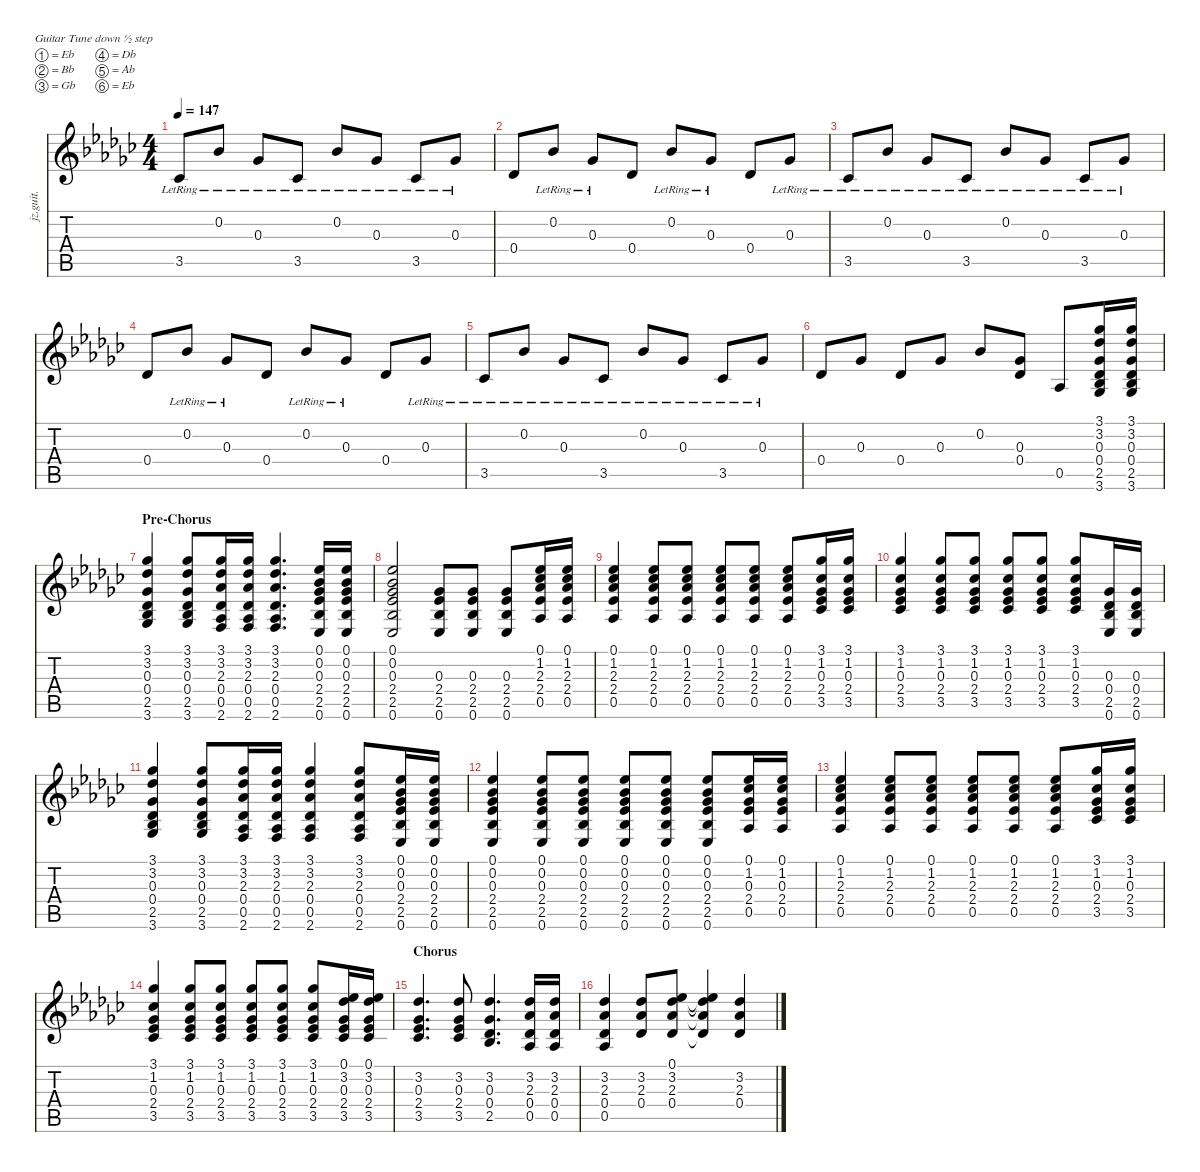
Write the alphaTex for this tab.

\defaultSystemsLayout 4
\hideDynamics
\bracketExtendMode nobrackets
\otherSystemsTrackNameOrientation horizontal
\track ("Guitar (Billy)" "jz.guit.") {instrument electricguitarjazz}
\staff {score tabs}
\tuning (Eb4 Bb3 Gb3 Db3 Ab2 Eb2)
\ts (4 4)
\tempo 147
\clef g2
\ks ebminor
3.5{lr acc b}.8{dy f beam Up} 0.2{lr acc b}.8{beam Up} 0.3{lr acc b}.8{beam Up} 3.5{lr acc b}.8{beam Up} 0.2{lr acc b}.8{beam Up} 0.3{lr acc b}.8{beam Up} 3.5{lr acc b}.8{beam Up} 0.3{lr acc b}.8{beam Up} |
0.4{acc b}.8{beam Up} 0.2{lr acc b}.8{beam Up} 0.3{lr acc b}.8{beam Up} 0.4{acc b}.8{beam Up} 0.2{lr acc b}.8{beam Up} 0.3{lr acc b}.8{beam Up} 0.4{acc b}.8{beam Up} 0.3{lr acc b}.8{beam Up} |
3.5{lr acc b}.8{beam Up} 0.2{lr acc b}.8{beam Up} 0.3{lr acc b}.8{beam Up} 3.5{lr acc b}.8{beam Up} 0.2{lr acc b}.8{beam Up} 0.3{lr acc b}.8{beam Up} 3.5{lr acc b}.8{beam Up} 0.3{lr acc b}.8{beam Up} |
0.4{acc b}.8{beam Up} 0.2{lr acc b}.8{beam Up} 0.3{lr acc b}.8{beam Up} 0.4{acc b}.8{beam Up} 0.2{lr acc b}.8{beam Up} 0.3{lr acc b}.8{beam Up} 0.4{acc b}.8{beam Up} 0.3{lr acc b}.8{beam Up} |
3.5{lr acc b}.8{beam Up} 0.2{lr acc b}.8{beam Up} 0.3{lr acc b}.8{beam Up} 3.5{lr acc b}.8{beam Up} 0.2{lr acc b}.8{beam Up} 0.3{lr acc b}.8{beam Up} 3.5{lr acc b}.8{beam Up} 0.3{lr acc b}.8{beam Up} |
0.4{acc b}.8{beam Up} 0.3{acc b}.8{beam Up} 0.4{acc b}.8{beam Up} 0.3{acc b}.8{beam Up} 0.2{acc b}.8{beam Up} (0.3{acc b} 0.4{acc b}).8{beam Up} 0.5{acc b}.8{beam Up} (3.1{acc b} 3.2{acc b} 0.3{acc b} 0.4{acc b} 2.5{acc b} 3.6{acc b}).16{beam Up} (3.1{acc b} 3.2{acc b} 0.3{acc b} 0.4{acc b} 2.5{acc b} 3.6{acc b}).16{beam Up} |
\section ("" "Pre-Chorus")
(3.1{acc b} 3.2{acc b} 0.3{acc b} 0.4{acc b} 2.5{acc b} 3.6{acc b}).4{beam Up} (3.1{acc b} 3.2{acc b} 0.3{acc b} 0.4{acc b} 2.5{acc b} 3.6{acc b}).8{beam Up} (3.1{acc b} 3.2{acc b} 2.3{acc b} 0.4{acc b} 0.5{acc b} 2.6{acc forcenatural}).16{beam Up} (3.1{acc b} 3.2{acc b} 2.3{acc b} 0.4{acc b} 0.5{acc b} 2.6{acc forcenatural}).16{beam Up} (3.1{acc b} 3.2{acc b} 2.3{acc b} 0.4{acc b} 0.5{acc b} 2.6{acc forcenatural}).4{d beam Up} (0.1{acc b} 0.2{acc b} 0.3{acc b} 2.4{acc b} 2.5{acc b} 0.6{acc b}).16{beam Up} (0.1{acc b} 0.2{acc b} 0.3{acc b} 2.4{acc b} 2.5{acc b} 0.6{acc b}).16{beam Up} |
(0.1{acc b} 0.2{acc b} 0.3{acc b} 2.4{acc b} 2.5{acc b} 0.6{acc b}).2{beam Up} (0.3{acc b} 2.4{acc b} 2.5{acc b} 0.6{acc b}).8{beam Up} (0.3{acc b} 2.4{acc b} 2.5{acc b} 0.6{acc b}).8{beam Up} (0.3{acc b} 2.4{acc b} 2.5{acc b} 0.6{acc b}).8{beam Up} (0.1{acc b} 1.2{acc b} 2.3{acc b} 2.4{acc b} 0.5{acc b}).16{beam Up} (0.1{acc b} 1.2{acc b} 2.3{acc b} 2.4{acc b} 0.5{acc b}).16{beam Up} |
(0.1{acc b} 1.2{acc b} 2.3{acc b} 2.4{acc b} 0.5{acc b}).4{beam Up} (0.1{acc b} 1.2{acc b} 2.3{acc b} 2.4{acc b} 0.5{acc b}).8{beam Up} (0.1{acc b} 1.2{acc b} 2.3{acc b} 2.4{acc b} 0.5{acc b}).8{beam Up} (0.1{acc b} 1.2{acc b} 2.3{acc b} 2.4{acc b} 0.5{acc b}).8{beam Up} (0.1{acc b} 1.2{acc b} 2.3{acc b} 2.4{acc b} 0.5{acc b}).8{beam Up} (0.1{acc b} 1.2{acc b} 2.3{acc b} 2.4{acc b} 0.5{acc b}).8{beam Up} (3.1{acc b} 1.2{acc b} 0.3{acc b} 2.4{acc b} 3.5{acc b}).16{beam Up} (3.1{acc b} 1.2{acc b} 0.3{acc b} 2.4{acc b} 3.5{acc b}).16{beam Up} |
(3.1{acc b} 1.2{acc b} 0.3{acc b} 2.4{acc b} 3.5{acc b}).4{beam Up} (3.1{acc b} 1.2{acc b} 0.3{acc b} 2.4{acc b} 3.5{acc b}).8{beam Up} (3.1{acc b} 1.2{acc b} 0.3{acc b} 2.4{acc b} 3.5{acc b}).8{beam Up} (3.1{acc b} 1.2{acc b} 0.3{acc b} 2.4{acc b} 3.5{acc b}).8{beam Up} (3.1{acc b} 1.2{acc b} 0.3{acc b} 2.4{acc b} 3.5{acc b}).8{beam Up} (3.1{acc b} 1.2{acc b} 0.3{acc b} 2.4{acc b} 3.5{acc b}).8{beam Up} (0.3{acc b} 0.4{acc b} 2.5{acc b} 0.6{acc b}).16{beam Up} (0.3{acc b} 0.4{acc b} 2.5{acc b} 0.6{acc b}).16{beam Up} |
(3.1{acc b} 3.2{acc b} 0.3{acc b} 0.4{acc b} 2.5{acc b} 3.6{acc b}).4{beam Up} (3.1{acc b} 3.2{acc b} 0.3{acc b} 0.4{acc b} 2.5{acc b} 3.6{acc b}).8{beam Up} (3.1{acc b} 3.2{acc b} 2.3{acc b} 0.4{acc b} 0.5{acc b} 2.6{acc forcenatural}).16{beam Up} (3.1{acc b} 3.2{acc b} 2.3{acc b} 0.4{acc b} 0.5{acc b} 2.6{acc forcenatural}).16{beam Up} (3.1{acc b} 3.2{acc b} 2.3{acc b} 0.4{acc b} 0.5{acc b} 2.6{acc forcenatural}).4{beam Up} (3.1{acc b} 3.2{acc b} 2.3{acc b} 0.4{acc b} 0.5{acc b} 2.6{acc forcenatural}).8{beam Up} (0.1{acc b} 0.2{acc b} 0.3{acc b} 2.4{acc b} 2.5{acc b} 0.6{acc b}).16{beam Up} (0.1{acc b} 0.2{acc b} 0.3{acc b} 2.4{acc b} 2.5{acc b} 0.6{acc b}).16{beam Up} |
(0.1{acc b} 0.2{acc b} 0.3{acc b} 2.4{acc b} 2.5{acc b} 0.6{acc b}).4{beam Up} (0.1{acc b} 0.2{acc b} 0.3{acc b} 2.4{acc b} 2.5{acc b} 0.6{acc b}).8{beam Up} (0.1{acc b} 0.2{acc b} 0.3{acc b} 2.4{acc b} 2.5{acc b} 0.6{acc b}).8{beam Up} (0.1{acc b} 0.2{acc b} 0.3{acc b} 2.4{acc b} 2.5{acc b} 0.6{acc b}).8{beam Up} (0.1{acc b} 0.2{acc b} 0.3{acc b} 2.4{acc b} 2.5{acc b} 0.6{acc b}).8{beam Up} (0.1{acc b} 0.2{acc b} 0.3{acc b} 2.4{acc b} 2.5{acc b} 0.6{acc b}).8{beam Up} (0.1{acc b} 1.2{acc b} 0.3{acc b} 2.4{acc b} 0.5{acc b}).16{beam Up} (0.1{acc b} 1.2{acc b} 0.3{acc b} 2.4{acc b} 0.5{acc b}).16{beam Up} |
(0.1{acc b} 1.2{acc b} 2.3{acc b} 2.4{acc b} 0.5{acc b}).4{beam Up} (0.1{acc b} 1.2{acc b} 2.3{acc b} 2.4{acc b} 0.5{acc b}).8{beam Up} (0.1{acc b} 1.2{acc b} 2.3{acc b} 2.4{acc b} 0.5{acc b}).8{beam Up} (0.1{acc b} 1.2{acc b} 2.3{acc b} 2.4{acc b} 0.5{acc b}).8{beam Up} (0.1{acc b} 1.2{acc b} 2.3{acc b} 2.4{acc b} 0.5{acc b}).8{beam Up} (0.1{acc b} 1.2{acc b} 2.3{acc b} 2.4{acc b} 0.5{acc b}).8{beam Up} (3.1{acc b} 1.2{acc b} 0.3{acc b} 2.4{acc b} 3.5{acc b}).16{beam Up} (3.1{acc b} 1.2{acc b} 0.3{acc b} 2.4{acc b} 3.5{acc b}).16{beam Up} |
(3.1{acc b} 1.2{acc b} 0.3{acc b} 2.4{acc b} 3.5{acc b}).4{beam Up} (3.1{acc b} 1.2{acc b} 0.3{acc b} 2.4{acc b} 3.5{acc b}).8{beam Up} (3.1{acc b} 1.2{acc b} 0.3{acc b} 2.4{acc b} 3.5{acc b}).8{beam Up} (3.1{acc b} 1.2{acc b} 0.3{acc b} 2.4{acc b} 3.5{acc b}).8{beam Up} (3.1{acc b} 1.2{acc b} 0.3{acc b} 2.4{acc b} 3.5{acc b}).8{beam Up} (3.1{acc b} 1.2{acc b} 0.3{acc b} 2.4{acc b} 3.5{acc b}).8{beam Up} (0.1{acc b} 3.2{acc b} 0.3{acc b} 2.4{acc b} 3.5{acc b}).16{beam Up} (0.1{acc b} 3.2{acc b} 0.3{acc b} 2.4{acc b} 3.5{acc b}).16{beam Up} |
\section ("" "Chorus")
(3.2{acc b} 0.3{acc b} 2.4{acc b} 3.5{acc b}).4{d beam Up} (3.2{acc b} 0.3{acc b} 2.4{acc b} 3.5{acc b}).8{beam Up} (3.2{acc b} 0.3{acc b} 0.4{acc b} 2.5{acc b}).4{d beam Up} (3.2{acc b} 2.3{acc b} 0.4{acc b} 0.5{acc b}).16{beam Up} (3.2{acc b} 2.3{acc b} 0.4{acc b} 0.5{acc b}).16{beam Up} |
(3.2{acc b} 2.3{acc b} 0.4{acc b} 0.5{acc b}).4{beam Up} (3.2{acc b} 2.3{acc b} 0.4{acc b}).8{beam Up} (0.1{acc b} 3.2{acc b} 2.3{acc b} 0.4{acc b}).8{beam Up} (0.1{t acc b} 3.2{t acc b} 2.3{t acc b} 0.4{t acc b}).4{beam Up} (3.2{acc b} 2.3{acc b} 0.4{acc b}).4{beam Up}
